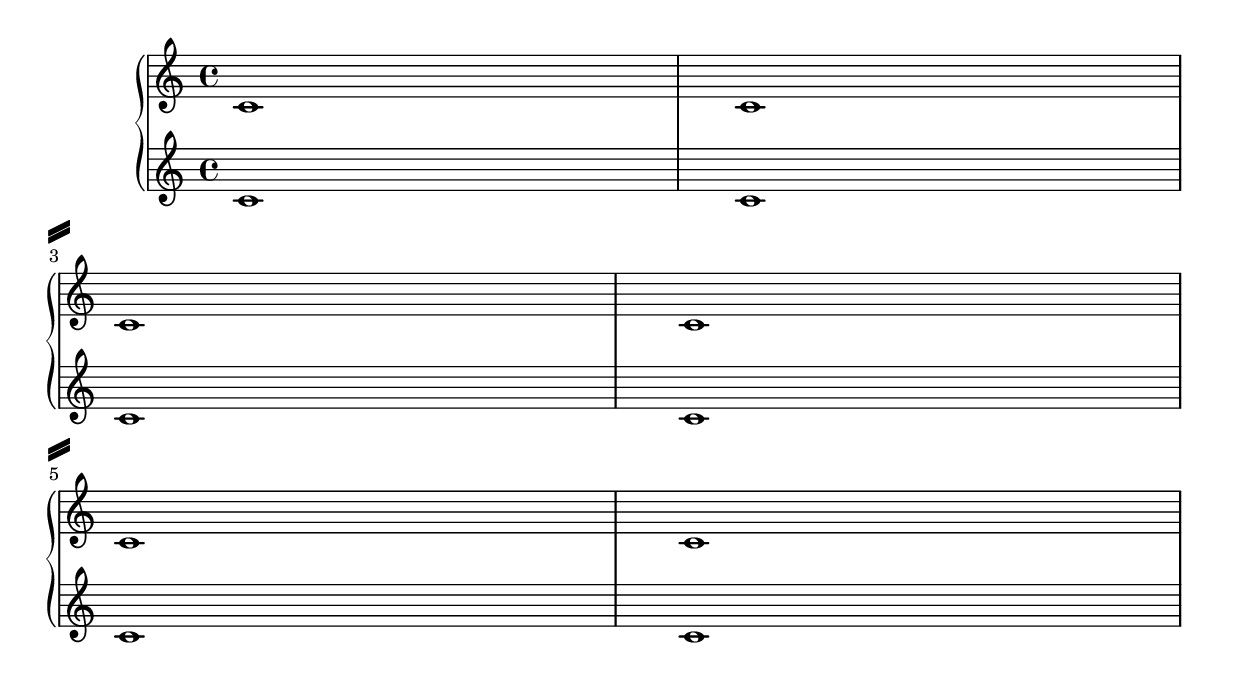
%% Do not edit this file; it is automatically
%% generated from LSR http://lsr.dsi.unimi.it
%% This file is in the public domain.
\version "2.13.20"

\header {
  lsrtags = "tweaks-and-overrides, paper-and-layout"

%% Translation of GIT committish: 0b55335aeca1de539bf1125b717e0c21bb6fa31b
  texidoces = "
Se pueden insertar separadores sistema entre los sistemas de una
página.  Se puede usar cualquier elemento de marcado, pero
@code{\\slashSeparator} está disponible como una elección
predeterminada adecuada.

"
  doctitlees = "Fijar un separador entre los sistemas"



  texidoc = "
System separators can be inserted between systems.  Any markup can be
used, but @code{\\slashSeparator} has been provided as a sensible
default.

"
  doctitle = "Setting system separators"
} % begin verbatim

\paper {
  system-separator-markup = \slashSeparator
}

notes = \relative c' {
  c1 | c \break
  c1 | c \break
  c1 | c
}

\book {
  \score {
    \new GrandStaff <<
      \new Staff \notes
      \new Staff \notes
    >>
  }
}

